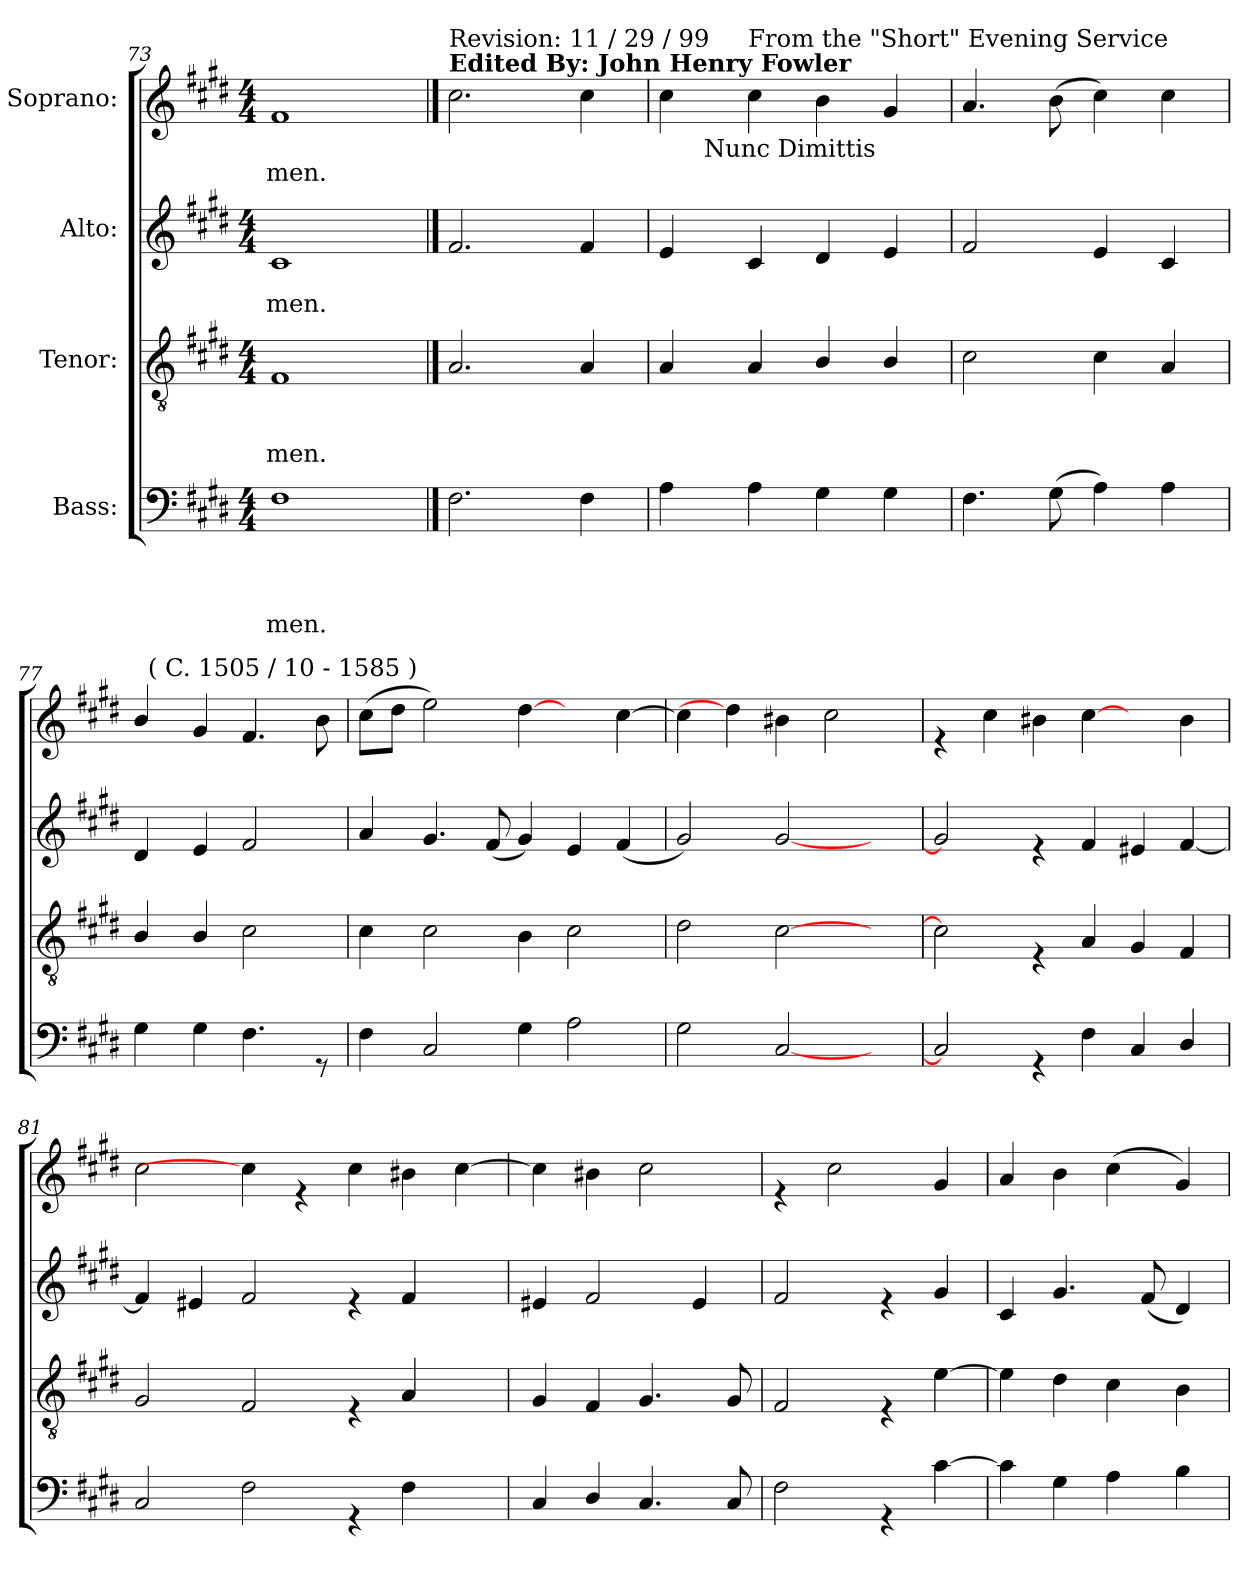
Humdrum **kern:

**kern	**text	**text	**text	**text	**kern	**text	**text	**text	**kern	**text	**text	**kern	**text
*part4	*part4	*part4	*part4	*part4	*part3	*part3	*part3	*part3	*part2	*part2	*part2	*part1	*part1
*staff4	*staff4	*staff4	*staff4	*staff4	*staff3	*staff3	*staff3	*staff3	*staff2	*staff2	*staff2	*staff1	*staff1
*I"Bass:	*	*	*	*	*I"Tenor:	*	*	*	*I"Alto:	*	*	*I"Soprano:	*
*clefF4	*	*	*	*	*clefGv2	*	*	*	*clefG2	*	*	*clefG2	*
*k[f#c#g#d#]	*	*	*	*	*k[f#c#g#d#]	*	*	*	*k[f#c#g#d#]	*	*	*k[f#c#g#d#]	*
*E:	*	*	*	*	*E:	*	*	*	*E:	*	*	*E:	*
*M4/4	*	*	*	*	*M4/4	*	*	*	*M4/4	*	*	*M4/4	*
=73	=73	=73	=73	=73	=73	=73	=73	=73	=73	=73	=73	=73	=73
!	!	!	!	!LO:LY:b	!	!	!	!LO:LY:b	!	!	!LO:LY:b	!	!LO:LY:b
1F#	.	.	.	-men.	1F#	.	.	-men.	1c#	.	-men.	1f#	-men.
!!LO:LB:g=z
==74	==74	==74	==74	==74	==74	==74	==74	==74	==74	==74	==74	==74	==74
!	!	!	!	!	!	!	!	!	!	!	!	!LO:TX:a:B:t=Edited By&colon;  John Henry Fowler	!
!	!	!	!	!	!	!	!	!	!	!	!	!LO:TX:a:t=Revision&colon;  11 / 29 / 99	!
2.F#\	.	.	.	.	2.A/	.	.	.	2.f#/	.	.	2.cc#\	.
4F#\	.	.	.	.	4A/	.	.	.	4f#/	.	.	4cc#\	.
=75	=75	=75	=75	=75	=75	=75	=75	=75	=75	=75	=75	=75	=75
*	*	*	*	*	*	*	*	*	*	*	*	*^	*
4A\	.	.	.	.	4A/	.	.	.	4e/	.	.	4cc#\	8ryy	.
!	!	!	!	!	!	!	!	!	!	!	!	!	!LO:TX:b:t=Nunc Dimittis	!
.	.	.	.	.	.	.	.	.	.	.	.	.	2..ryy	.
!	!	!	!	!	!	!	!	!	!	!	!	!LO:TX:a:t=From the "Short" Evening Service	!	!
4A\	.	.	.	.	4A/	.	.	.	4c#/	.	.	4cc#\	.	.
4G#\	.	.	.	.	4B/	.	.	.	4d#/	.	.	4b\	.	.
4G#\	.	.	.	.	4B/	.	.	.	4e/	.	.	4g#/	.	.
*	*	*	*	*	*	*	*	*	*	*	*	*v	*v	*
=76	=76	=76	=76	=76	=76	=76	=76	=76	=76	=76	=76	=76	=76
4.F#\	.	.	.	.	2c#\	.	.	.	2f#/	.	.	4.a/	.
(>8G#\	.	.	.	.	.	.	.	.	.	.	.	(>8b\	.
4A\)	.	.	.	.	4c#\	.	.	.	4e/	.	.	4cc#\)	.
4A\	.	.	.	.	4A/	.	.	.	4c#/	.	.	4cc#\	.
=77	=77	=77	=77	=77	=77	=77	=77	=77	=77	=77	=77	=77	=77
!	!	!	!	!	!	!	!	!	!	!	!	!LO:TX:a:t=Thomas Tallis	!
*	*	*	*	*	*	*	*	*	*	*	*	*^	*
4G#\	.	.	.	.	4B/	.	.	.	4d#/	.	.	4b/	32ryy	.
!	!	!	!	!	!	!	!	!	!	!	!	!	!LO:TX:a:t=( C. 1505 / 10  -  1585 )	!
.	.	.	.	.	.	.	.	.	.	.	.	.	2ryy	.
4G#\	.	.	.	.	4B/	.	.	.	4e/	.	.	4g#/	.	.
4.F#\	.	.	.	.	2c#\	.	.	.	2f#/	.	.	4.f#/	.	.
.	.	.	.	.	.	.	.	.	.	.	.	.	4...ryy	.
8rGG	.	.	.	.	.	.	.	.	.	.	.	8b\	.	.
*	*	*	*	*	*	*	*	*	*	*	*	*v	*v	*
!!LO:LB:g=z
=78	=78	=78	=78	=78	=78	=78	=78	=78	=78	=78	=78	=78	=78
4F#\	.	.	.	.	4c#\	.	.	.	4a/	.	.	(>8cc#\L	.
.	.	.	.	.	.	.	.	.	.	.	.	8dd#\J	.
2C#/	.	.	.	.	2c#\	.	.	.	4.g#/	.	.	2ee\)	.
.	.	.	.	.	.	.	.	.	(<8f#/	.	.	.	.
4G#\	.	.	.	.	4B\	.	.	.	4g#/)	.	.	[4dd#\	.
2A\	.	.	.	.	2c#\	.	.	.	4e/	.	.	4ryy	.
.	.	.	.	.	.	.	.	.	(<4f#/	.	.	[>4cc#\	.
=79	=79	=79	=79	=79	=79	=79	=79	=79	=79	=79	=79	=79	=79
2G#\	.	.	.	.	2d#\	.	.	.	2g#/)	.	.	4cc#\]	.
.	.	.	.	.	.	.	.	.	.	.	.	4dd#\]	.
[<2C#/	.	.	.	.	[>2c#\	.	.	.	[<2g#/	.	.	4b#i\	.
.	.	.	.	.	.	.	.	.	.	.	.	2cc#\	.
4ryy	.	.	.	.	4ryy	.	.	.	4ryy	.	.	.	.
=80	=80	=80	=80	=80	=80	=80	=80	=80	=80	=80	=80	=80	=80
2C#/]	.	.	.	.	2c#\]	.	.	.	2g#/]	.	.	4re	.
.	.	.	.	.	.	.	.	.	.	.	.	4cc#\	.
4rGG	.	.	.	.	4rE	.	.	.	4re	.	.	4b#i\	.
4F#\	.	.	.	.	4A/	.	.	.	4f#/	.	.	[4cc#\	.
4C#/	.	.	.	.	4G#/	.	.	.	4e#X/	.	.	4ryy	.
4D#/	.	.	.	.	4F#/	.	.	.	[<4f#/	.	.	4b#i\	.
!!LO:PB:g=z
=81	=81	=81	=81	=81	=81	=81	=81	=81	=81	=81	=81	=81	=81
2C#/	.	.	.	.	2G#/	.	.	.	4f#/]	.	.	2cc#\	.
.	.	.	.	.	.	.	.	.	4e#X/	.	.	.	.
2F#\	.	.	.	.	2F#/	.	.	.	2f#/	.	.	4cc#\]	.
.	.	.	.	.	.	.	.	.	.	.	.	4re	.
4rGG	.	.	.	.	4rE	.	.	.	4re	.	.	4cc#\	.
4F#\	.	.	.	.	4A/	.	.	.	4f#/	.	.	4b#X\	.
4ryy	.	.	.	.	4ryy	.	.	.	4ryy	.	.	[>4cc#\	.
=82	=82	=82	=82	=82	=82	=82	=82	=82	=82	=82	=82	=82	=82
4C#/	.	.	.	.	4G#/	.	.	.	4e#X/	.	.	4cc#\]	.
4D#/	.	.	.	.	4F#/	.	.	.	2f#/	.	.	4b#X\	.
4.C#/	.	.	.	.	4.G#/	.	.	.	.	.	.	2cc#\	.
.	.	.	.	.	.	.	.	.	4e#/	.	.	.	.
8C#/	.	.	.	.	8G#/	.	.	.	.	.	.	.	.
=83	=83	=83	=83	=83	=83	=83	=83	=83	=83	=83	=83	=83	=83
2F#\	.	.	.	.	2F#/	.	.	.	2f#/	.	.	4re	.
.	.	.	.	.	.	.	.	.	.	.	.	2cc#\	.
4rGG	.	.	.	.	4rE	.	.	.	4re	.	.	.	.
[>4c#\	.	.	.	.	[>4e\	.	.	.	4g#/	.	.	4g#/	.
=84	=84	=84	=84	=84	=84	=84	=84	=84	=84	=84	=84	=84	=84
4c#\]	.	.	.	.	4e\]	.	.	.	4c#/	.	.	4a/	.
4G#\	.	.	.	.	4d#\	.	.	.	4.g#/	.	.	4b\	.
4A\	.	.	.	.	4c#\	.	.	.	.	.	.	(>4cc#\	.
.	.	.	.	.	.	.	.	.	(<8f#/	.	.	.	.
4B\	.	.	.	.	4B\	.	.	.	4d#/)	.	.	4g#/)	.
=	=	=	=	=	=	=	=	=	=	=	=	=	=
*-	*-	*-	*-	*-	*-	*-	*-	*-	*-	*-	*-	*-	*-
